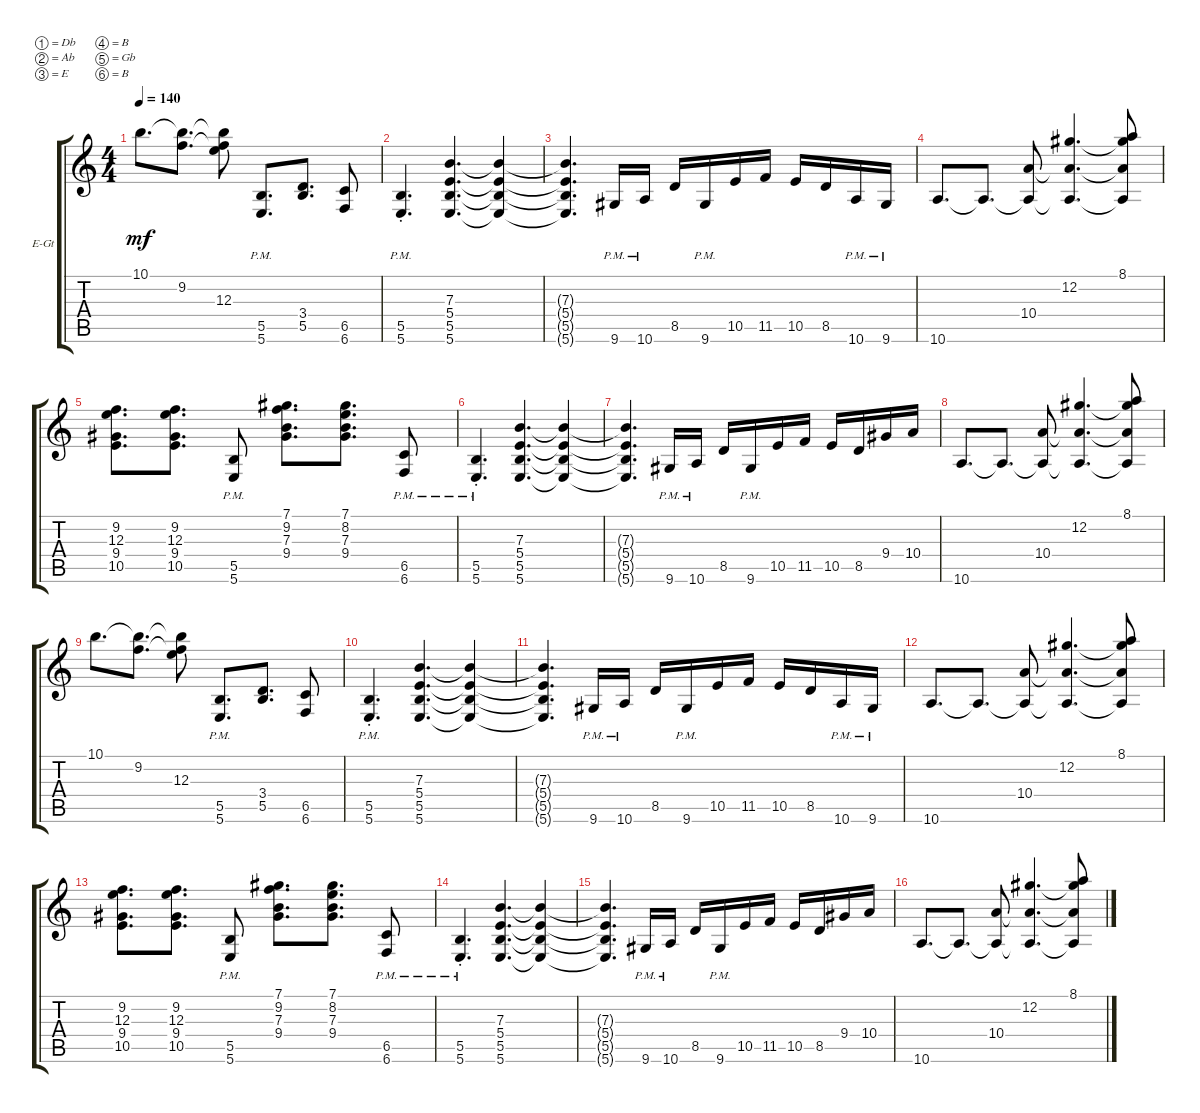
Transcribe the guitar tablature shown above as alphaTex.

\defaultSystemsLayout 4
\bracketExtendMode groupsimilarinstruments
\firstSystemTrackNameOrientation horizontal
\otherSystemsTrackNameOrientation horizontal
\track ("Electric Guitar" "E-Gt") {instrument distortionguitar}
\staff {score tabs}
\tuning (Db4 Ab3 E3 B2 Gb2 B1)
\ts (4 4)
\tempo 140
\clef g2
\ks c
10.1.8{d dy mf} (9.2 10.1{t}).8{d} (12.3 9.2{t} 10.1{t}).8 (5.6{pm} 5.5{pm}).8{d} (5.5 3.4).8{d} (6.5 6.6).8 |
(5.5{pm st} 5.6{pm st}).4{d} (5.6 5.5 5.4 7.3).4{d} (5.6{t} 5.5{t} 5.4{t} 7.3{t}).4 |
(5.6{t} 5.5{t} 5.4{t} 7.3{t}).4{d} 9.6{pm}.16 10.6{pm}.16 8.5.16 9.6{pm}.16 10.5.16 11.5.16 10.5.16 8.5.16 10.6{pm}.16 9.6{pm}.16 |
10.6.8{d} 10.6{t}.8{d} (10.4 10.6{t}).8 (12.2 10.6{t} 10.4{t}).4{d} (8.1 10.6{t} 10.4{t} 12.2{t}).8 |
(9.2 12.3 9.4 10.5).8{d} (9.2 12.3 9.4 10.5).8{d} (5.5{pm} 5.6{pm}).8 (7.1 9.2 7.3 9.4).8{d} (7.1 8.2 7.3 9.4).8{d} (6.6{pm} 6.5{pm}).8 |
(5.5{pm st} 5.6{pm st}).4{d} (5.6 5.5 5.4 7.3).4{d} (5.6{t} 5.5{t} 5.4{t} 7.3{t}).4 |
(5.6{t} 5.5{t} 5.4{t} 7.3{t}).4{d} 9.6{pm}.16 10.6{pm}.16 8.5.16 9.6{pm}.16 10.5.16 11.5.16 10.5.16 8.5.16 9.4.16 10.4.16 |
10.6.8{d} 10.6{t}.8{d} (10.4 10.6{t}).8 (12.2 10.6{t} 10.4{t}).4{d} (8.1 10.6{t} 10.4{t} 12.2{t}).8 |
10.1.8{d} (9.2 10.1{t}).8{d} (12.3 9.2{t} 10.1{t}).8 (5.6{pm} 5.5{pm}).8{d} (5.5 3.4).8{d} (6.5 6.6).8 |
(5.5{pm st} 5.6{pm st}).4{d} (5.6 5.5 5.4 7.3).4{d} (5.6{t} 5.5{t} 5.4{t} 7.3{t}).4 |
(5.6{t} 5.5{t} 5.4{t} 7.3{t}).4{d} 9.6{pm}.16 10.6{pm}.16 8.5.16 9.6{pm}.16 10.5.16 11.5.16 10.5.16 8.5.16 10.6{pm}.16 9.6{pm}.16 |
10.6.8{d} 10.6{t}.8{d} (10.4 10.6{t}).8 (12.2 10.6{t} 10.4{t}).4{d} (8.1 10.6{t} 10.4{t} 12.2{t}).8 |
(9.2 12.3 9.4 10.5).8{d} (9.2 12.3 9.4 10.5).8{d} (5.5{pm} 5.6{pm}).8 (7.1 9.2 7.3 9.4).8{d} (7.1 8.2 7.3 9.4).8{d} (6.6{pm} 6.5{pm}).8 |
(5.5{pm st} 5.6{pm st}).4{d} (5.6 5.5 5.4 7.3).4{d} (5.6{t} 5.5{t} 5.4{t} 7.3{t}).4 |
(5.6{t} 5.5{t} 5.4{t} 7.3{t}).4{d} 9.6{pm}.16 10.6{pm}.16 8.5.16 9.6{pm}.16 10.5.16 11.5.16 10.5.16 8.5.16 9.4.16 10.4.16 |
10.6.8{d} 10.6{t}.8{d} (10.4 10.6{t}).8 (12.2 10.6{t} 10.4{t}).4{d} (8.1 10.6{t} 10.4{t} 12.2{t}).8
